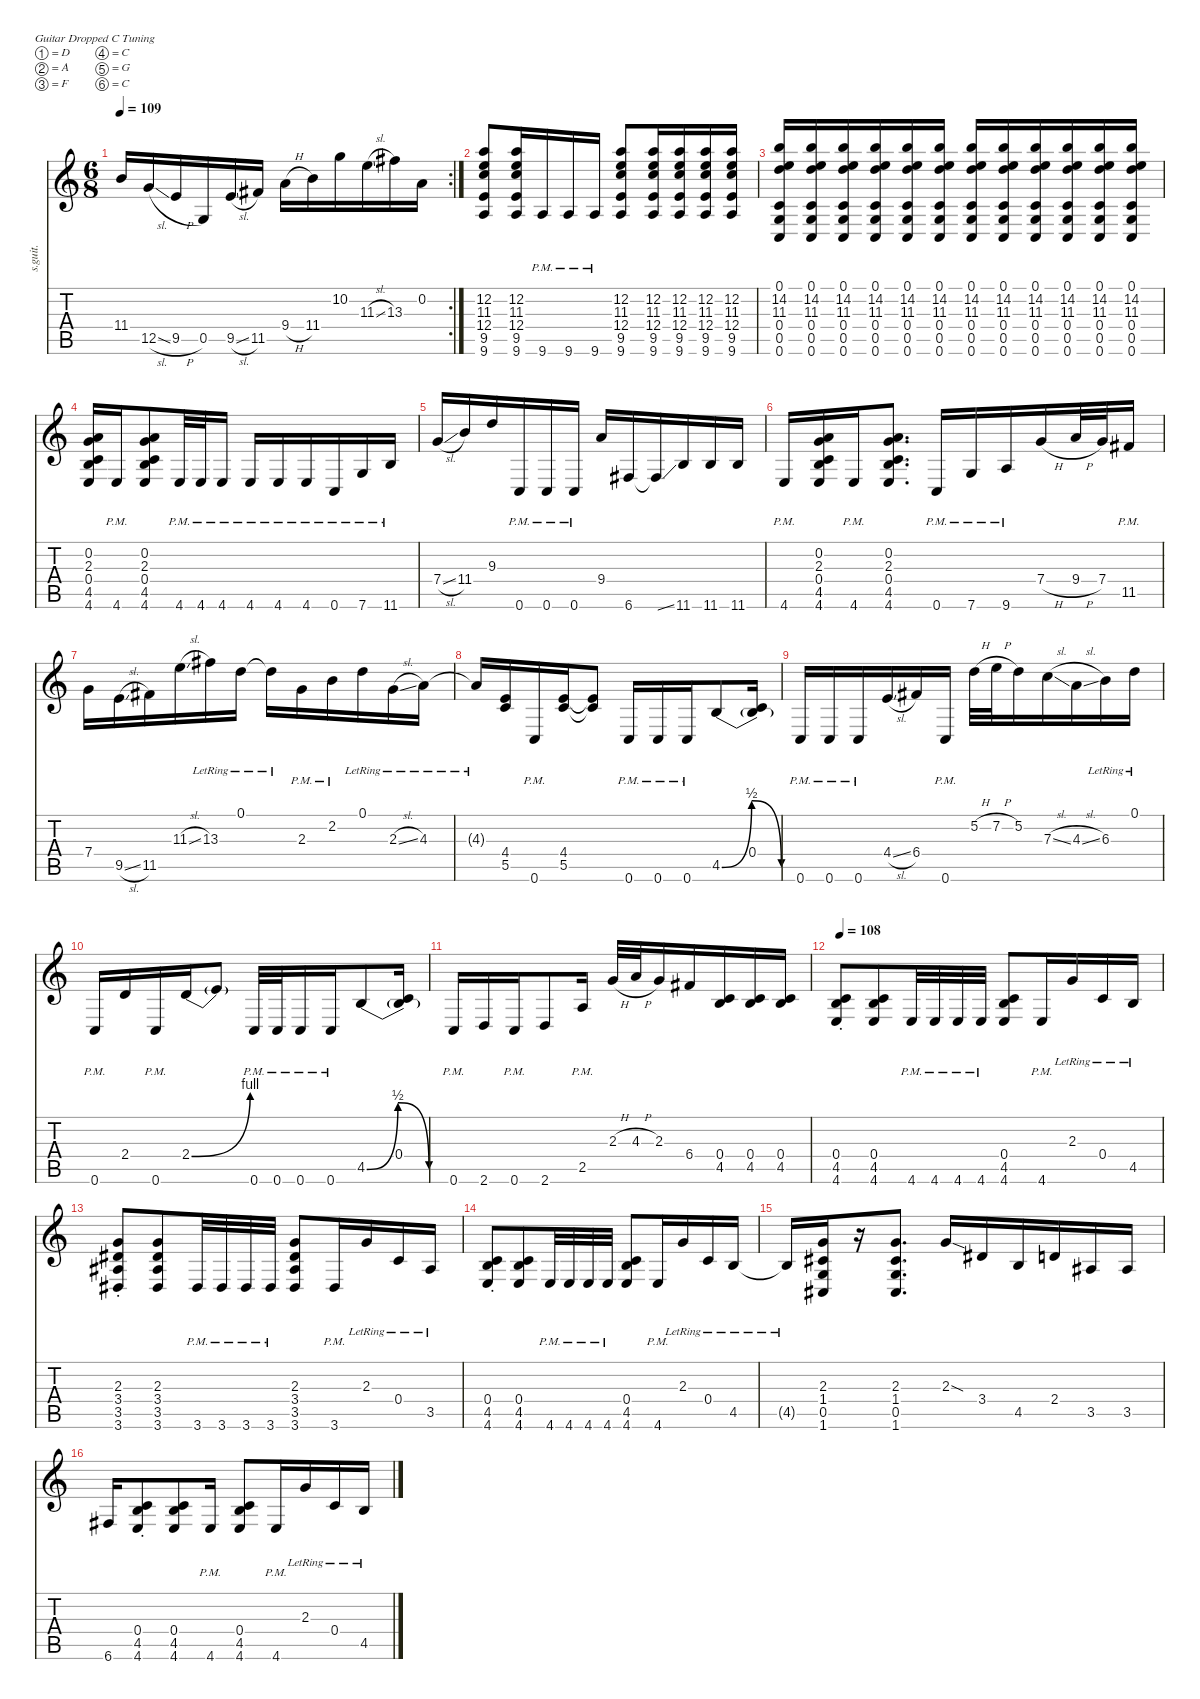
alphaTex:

\defaultSystemsLayout 4
\hideDynamics
\bracketExtendMode nobrackets
\track ("Rhythm 1" "s.guit.") {instrument distortionguitar}
\staff {score tabs}
\tuning (D4 A3 F3 C3 G2 C2)
\rc 2
\ts (6 8)
\tempo 109
\clef g2
\ks c
11.4.16{lyrics (0 "") lyrics (1 "") lyrics (2 "") lyrics (3 "") lyrics (4 "") dy mf} 12.5{sl}.16{lyrics (0 "") lyrics (1 "") lyrics (2 "") lyrics (3 "") lyrics (4 "")} 9.5{h}.16{lyrics (0 "") lyrics (1 "") lyrics (2 "") lyrics (3 "") lyrics (4 "")} 0.5.16{lyrics (0 "") lyrics (1 "") lyrics (2 "") lyrics (3 "") lyrics (4 "")} 9.5{sl}.16{lyrics (0 "") lyrics (1 "") lyrics (2 "") lyrics (3 "") lyrics (4 "")} 11.5{acc #}.16{lyrics (0 "") lyrics (1 "") lyrics (2 "") lyrics (3 "") lyrics (4 "")} 9.4{h}.16{lyrics (0 "") lyrics (1 "") lyrics (2 "") lyrics (3 "") lyrics (4 "")} 11.4.16{lyrics (0 "") lyrics (1 "") lyrics (2 "") lyrics (3 "") lyrics (4 "")} 10.2.16{lyrics (0 "") lyrics (1 "") lyrics (2 "") lyrics (3 "") lyrics (4 "")} 11.3{sl}.16{lyrics (0 "") lyrics (1 "") lyrics (2 "") lyrics (3 "") lyrics (4 "")} 13.3{acc #}.16{lyrics (0 "") lyrics (1 "") lyrics (2 "") lyrics (3 "") lyrics (4 "")} 0.2.16{lyrics (0 "") lyrics (1 "") lyrics (2 "") lyrics (3 "") lyrics (4 "")} |
(12.2 11.3 12.4 9.5 9.6).8{lyrics (0 "") lyrics (1 "") lyrics (2 "") lyrics (3 "") lyrics (4 "")} (12.2 11.3 12.4 9.5 9.6).16{lyrics (0 "") lyrics (1 "") lyrics (2 "") lyrics (3 "") lyrics (4 "")} 9.6{pm}.16{lyrics (0 "") lyrics (1 "") lyrics (2 "") lyrics (3 "") lyrics (4 "")} 9.6{pm}.16{lyrics (0 "") lyrics (1 "") lyrics (2 "") lyrics (3 "") lyrics (4 "")} 9.6{pm}.16{lyrics (0 "") lyrics (1 "") lyrics (2 "") lyrics (3 "") lyrics (4 "")} (12.2 11.3 12.4 9.5 9.6).8{lyrics (0 "") lyrics (1 "") lyrics (2 "") lyrics (3 "") lyrics (4 "")} (12.2 11.3 12.4 9.5 9.6).16{lyrics (0 "") lyrics (1 "") lyrics (2 "") lyrics (3 "") lyrics (4 "")} (12.2 11.3 12.4 9.5 9.6).16{lyrics (0 "") lyrics (1 "") lyrics (2 "") lyrics (3 "") lyrics (4 "")} (12.2 11.3 12.4 9.5 9.6).16{lyrics (0 "") lyrics (1 "") lyrics (2 "") lyrics (3 "") lyrics (4 "")} (12.2 11.3 12.4 9.5 9.6).16{lyrics (0 "") lyrics (1 "") lyrics (2 "") lyrics (3 "") lyrics (4 "")} |
(0.1 14.2 11.3 0.4 0.5 0.6).16{lyrics (0 "") lyrics (1 "") lyrics (2 "") lyrics (3 "") lyrics (4 "")} (0.1 14.2 11.3 0.4 0.5 0.6).16{lyrics (0 "") lyrics (1 "") lyrics (2 "") lyrics (3 "") lyrics (4 "")} (0.1 14.2 11.3 0.4 0.5 0.6).16{lyrics (0 "") lyrics (1 "") lyrics (2 "") lyrics (3 "") lyrics (4 "")} (0.1 14.2 11.3 0.4 0.5 0.6).16{lyrics (0 "") lyrics (1 "") lyrics (2 "") lyrics (3 "") lyrics (4 "")} (0.1 14.2 11.3 0.4 0.5 0.6).16{lyrics (0 "") lyrics (1 "") lyrics (2 "") lyrics (3 "") lyrics (4 "")} (0.1 14.2 11.3 0.4 0.5 0.6).16{lyrics (0 "") lyrics (1 "") lyrics (2 "") lyrics (3 "") lyrics (4 "")} (0.1 14.2 11.3 0.4 0.5 0.6).16{lyrics (0 "") lyrics (1 "") lyrics (2 "") lyrics (3 "") lyrics (4 "")} (0.1 14.2 11.3 0.4 0.5 0.6).16{lyrics (0 "") lyrics (1 "") lyrics (2 "") lyrics (3 "") lyrics (4 "")} (0.1 14.2 11.3 0.4 0.5 0.6).16{lyrics (0 "") lyrics (1 "") lyrics (2 "") lyrics (3 "") lyrics (4 "")} (0.1 14.2 11.3 0.4 0.5 0.6).16{lyrics (0 "") lyrics (1 "") lyrics (2 "") lyrics (3 "") lyrics (4 "")} (0.1 14.2 11.3 0.4 0.5 0.6).16{lyrics (0 "") lyrics (1 "") lyrics (2 "") lyrics (3 "") lyrics (4 "")} (0.1 14.2 11.3 0.4 0.5 0.6).16{lyrics (0 "") lyrics (1 "") lyrics (2 "") lyrics (3 "") lyrics (4 "")} |
(0.2 2.3 0.4 4.5 4.6).16{lyrics (0 "") lyrics (1 "") lyrics (2 "") lyrics (3 "") lyrics (4 "")} 4.6{pm}.16{lyrics (0 "") lyrics (1 "") lyrics (2 "") lyrics (3 "") lyrics (4 "")} (0.2 2.3 0.4 4.5 4.6).8{lyrics (0 "") lyrics (1 "") lyrics (2 "") lyrics (3 "") lyrics (4 "")} 4.6{pm}.32{lyrics (0 "") lyrics (1 "") lyrics (2 "") lyrics (3 "") lyrics (4 "")} 4.6{pm}.32{lyrics (0 "") lyrics (1 "") lyrics (2 "") lyrics (3 "") lyrics (4 "")} 4.6{pm}.16{lyrics (0 "") lyrics (1 "") lyrics (2 "") lyrics (3 "") lyrics (4 "")} 4.6{pm}.16{lyrics (0 "") lyrics (1 "") lyrics (2 "") lyrics (3 "") lyrics (4 "")} 4.6{pm}.16{lyrics (0 "") lyrics (1 "") lyrics (2 "") lyrics (3 "") lyrics (4 "")} 4.6{pm}.16{lyrics (0 "") lyrics (1 "") lyrics (2 "") lyrics (3 "") lyrics (4 "")} 0.6{pm}.16{lyrics (0 "") lyrics (1 "") lyrics (2 "") lyrics (3 "") lyrics (4 "")} 7.6{pm}.16{lyrics (0 "") lyrics (1 "") lyrics (2 "") lyrics (3 "") lyrics (4 "")} 11.6{pm}.16{lyrics (0 "") lyrics (1 "") lyrics (2 "") lyrics (3 "") lyrics (4 "")} |
7.4{sl}.16{lyrics (0 "") lyrics (1 "") lyrics (2 "") lyrics (3 "") lyrics (4 "")} 11.4.16{lyrics (0 "") lyrics (1 "") lyrics (2 "") lyrics (3 "") lyrics (4 "")} 9.3.16{lyrics (0 "") lyrics (1 "") lyrics (2 "") lyrics (3 "") lyrics (4 "")} 0.6{pm}.16{lyrics (0 "") lyrics (1 "") lyrics (2 "") lyrics (3 "") lyrics (4 "")} 0.6{pm}.16{lyrics (0 "") lyrics (1 "") lyrics (2 "") lyrics (3 "") lyrics (4 "")} 0.6{pm}.16{lyrics (0 "") lyrics (1 "") lyrics (2 "") lyrics (3 "") lyrics (4 "")} 9.4.16{lyrics (0 "") lyrics (1 "") lyrics (2 "") lyrics (3 "") lyrics (4 "")} 6.6{acc #}.16{lyrics (0 "") lyrics (1 "") lyrics (2 "") lyrics (3 "") lyrics (4 "")} 6.6{ss t acc #}.16{lyrics (0 "") lyrics (1 "") lyrics (2 "") lyrics (3 "") lyrics (4 "")} 11.6.16{lyrics (0 "") lyrics (1 "") lyrics (2 "") lyrics (3 "") lyrics (4 "")} 11.6.16{lyrics (0 "") lyrics (1 "") lyrics (2 "") lyrics (3 "") lyrics (4 "")} 11.6.16{lyrics (0 "") lyrics (1 "") lyrics (2 "") lyrics (3 "") lyrics (4 "")} |
4.6{pm}.16{lyrics (0 "") lyrics (1 "") lyrics (2 "") lyrics (3 "") lyrics (4 "")} (0.2 2.3 0.4 4.5 4.6).16{lyrics (0 "") lyrics (1 "") lyrics (2 "") lyrics (3 "") lyrics (4 "")} 4.6{pm}.16{lyrics (0 "") lyrics (1 "") lyrics (2 "") lyrics (3 "") lyrics (4 "")} (0.2 2.3 0.4 4.5 4.6).8{d lyrics (0 "") lyrics (1 "") lyrics (2 "") lyrics (3 "") lyrics (4 "")} 0.6{pm}.16{lyrics (0 "") lyrics (1 "") lyrics (2 "") lyrics (3 "") lyrics (4 "")} 7.6{pm}.16{lyrics (0 "") lyrics (1 "") lyrics (2 "") lyrics (3 "") lyrics (4 "")} 9.6{pm}.16{lyrics (0 "") lyrics (1 "") lyrics (2 "") lyrics (3 "") lyrics (4 "")} 7.4{h}.16{lyrics (0 "") lyrics (1 "") lyrics (2 "") lyrics (3 "") lyrics (4 "")} 9.4{h}.32{lyrics (0 "") lyrics (1 "") lyrics (2 "") lyrics (3 "") lyrics (4 "")} 7.4.32{lyrics (0 "") lyrics (1 "") lyrics (2 "") lyrics (3 "") lyrics (4 "")} 11.5{pm acc #}.16{lyrics (0 "") lyrics (1 "") lyrics (2 "") lyrics (3 "") lyrics (4 "")} |
7.4.16{lyrics (0 "") lyrics (1 "") lyrics (2 "") lyrics (3 "") lyrics (4 "")} 9.5{sl}.16{lyrics (0 "") lyrics (1 "") lyrics (2 "") lyrics (3 "") lyrics (4 "")} 11.5{acc #}.16{lyrics (0 "") lyrics (1 "") lyrics (2 "") lyrics (3 "") lyrics (4 "")} 11.3{sl}.16{lyrics (0 "") lyrics (1 "") lyrics (2 "") lyrics (3 "") lyrics (4 "")} 13.3{lr acc #}.16{lyrics (0 "") lyrics (1 "") lyrics (2 "") lyrics (3 "") lyrics (4 "")} 0.1{lr}.16{lyrics (0 "") lyrics (1 "") lyrics (2 "") lyrics (3 "") lyrics (4 "")} 0.1{lr t}.16{lyrics (0 "") lyrics (1 "") lyrics (2 "") lyrics (3 "") lyrics (4 "")} 2.3{pm}.16{lyrics (0 "") lyrics (1 "") lyrics (2 "") lyrics (3 "") lyrics (4 "")} 2.2{pm}.16{lyrics (0 "") lyrics (1 "") lyrics (2 "") lyrics (3 "") lyrics (4 "")} 0.1{lr}.16{lyrics (0 "") lyrics (1 "") lyrics (2 "") lyrics (3 "") lyrics (4 "")} 2.3{sl lr}.16{lyrics (0 "") lyrics (1 "") lyrics (2 "") lyrics (3 "") lyrics (4 "")} 4.3{lr}.16{lyrics (0 "") lyrics (1 "") lyrics (2 "") lyrics (3 "") lyrics (4 "")} |
4.3{lr t}.16{lyrics (0 "") lyrics (1 "") lyrics (2 "") lyrics (3 "") lyrics (4 "")} (4.4 5.5).16{lyrics (0 "") lyrics (1 "") lyrics (2 "") lyrics (3 "") lyrics (4 "")} 0.6{pm}.16{lyrics (0 "") lyrics (1 "") lyrics (2 "") lyrics (3 "") lyrics (4 "")} (4.4 5.5).16{lyrics (0 "") lyrics (1 "") lyrics (2 "") lyrics (3 "") lyrics (4 "")} (4.4{t} 5.5{t}).8{lyrics (0 "") lyrics (1 "") lyrics (2 "") lyrics (3 "") lyrics (4 "")} 0.6{pm}.16{lyrics (0 "") lyrics (1 "") lyrics (2 "") lyrics (3 "") lyrics (4 "")} 0.6{pm}.16{lyrics (0 "") lyrics (1 "") lyrics (2 "") lyrics (3 "") lyrics (4 "")} 0.6{pm}.16{lyrics (0 "") lyrics (1 "") lyrics (2 "") lyrics (3 "") lyrics (4 "")} 4.5{be (bendrelease 0 0 30 2 30 2 60 0)}.8{lyrics (0 "") lyrics (1 "") lyrics (2 "") lyrics (3 "") lyrics (4 "")} (0.4 4.5{t}).16{lyrics (0 "") lyrics (1 "") lyrics (2 "") lyrics (3 "") lyrics (4 "")} |
0.6{pm}.16{lyrics (0 "") lyrics (1 "") lyrics (2 "") lyrics (3 "") lyrics (4 "")} 0.6{pm}.16{lyrics (0 "") lyrics (1 "") lyrics (2 "") lyrics (3 "") lyrics (4 "")} 0.6{pm}.16{lyrics (0 "") lyrics (1 "") lyrics (2 "") lyrics (3 "") lyrics (4 "")} 4.4{sl}.16{lyrics (0 "") lyrics (1 "") lyrics (2 "") lyrics (3 "") lyrics (4 "")} 6.4{acc #}.16{lyrics (0 "") lyrics (1 "") lyrics (2 "") lyrics (3 "") lyrics (4 "")} 0.6{pm}.16{lyrics (0 "") lyrics (1 "") lyrics (2 "") lyrics (3 "") lyrics (4 "")} 5.2{h}.32{lyrics (0 "") lyrics (1 "") lyrics (2 "") lyrics (3 "") lyrics (4 "")} 7.2{h}.32{lyrics (0 "") lyrics (1 "") lyrics (2 "") lyrics (3 "") lyrics (4 "")} 5.2.16{lyrics (0 "") lyrics (1 "") lyrics (2 "") lyrics (3 "") lyrics (4 "")} 7.3{sl}.16{lyrics (0 "") lyrics (1 "") lyrics (2 "") lyrics (3 "") lyrics (4 "")} 4.3{sl}.16{lyrics (0 "") lyrics (1 "") lyrics (2 "") lyrics (3 "") lyrics (4 "")} 6.3{lr}.16{lyrics (0 "") lyrics (1 "") lyrics (2 "") lyrics (3 "") lyrics (4 "")} 0.1{lr}.16{lyrics (0 "") lyrics (1 "") lyrics (2 "") lyrics (3 "") lyrics (4 "")} |
0.6{pm}.16{lyrics (0 "") lyrics (1 "") lyrics (2 "") lyrics (3 "") lyrics (4 "")} 2.4.16{lyrics (0 "") lyrics (1 "") lyrics (2 "") lyrics (3 "") lyrics (4 "")} 0.6{pm}.16{lyrics (0 "") lyrics (1 "") lyrics (2 "") lyrics (3 "") lyrics (4 "")} 2.4{be (bend 0 0 60 4)}.16{lyrics (0 "") lyrics (1 "") lyrics (2 "") lyrics (3 "") lyrics (4 "")} 2.4{t}.8{lyrics (0 "") lyrics (1 "") lyrics (2 "") lyrics (3 "") lyrics (4 "")} 0.6{pm}.32{lyrics (0 "") lyrics (1 "") lyrics (2 "") lyrics (3 "") lyrics (4 "")} 0.6{pm}.32{lyrics (0 "") lyrics (1 "") lyrics (2 "") lyrics (3 "") lyrics (4 "")} 0.6{pm}.16{lyrics (0 "") lyrics (1 "") lyrics (2 "") lyrics (3 "") lyrics (4 "")} 0.6{pm}.16{lyrics (0 "") lyrics (1 "") lyrics (2 "") lyrics (3 "") lyrics (4 "")} 4.5{be (bendrelease 0 0 30 2 30 2 60 0)}.8{lyrics (0 "") lyrics (1 "") lyrics (2 "") lyrics (3 "") lyrics (4 "")} (0.4 4.5{t}).16{lyrics (0 "") lyrics (1 "") lyrics (2 "") lyrics (3 "") lyrics (4 "")} |
0.6{pm}.16{lyrics (0 "") lyrics (1 "") lyrics (2 "") lyrics (3 "") lyrics (4 "")} 2.6.16{lyrics (0 "") lyrics (1 "") lyrics (2 "") lyrics (3 "") lyrics (4 "")} 0.6{pm}.16{lyrics (0 "") lyrics (1 "") lyrics (2 "") lyrics (3 "") lyrics (4 "")} 2.6.8{lyrics (0 "") lyrics (1 "") lyrics (2 "") lyrics (3 "") lyrics (4 "")} 2.5{pm}.16{lyrics (0 "") lyrics (1 "") lyrics (2 "") lyrics (3 "") lyrics (4 "")} 2.3{h}.32{lyrics (0 "") lyrics (1 "") lyrics (2 "") lyrics (3 "") lyrics (4 "")} 4.3{h}.32{lyrics (0 "") lyrics (1 "") lyrics (2 "") lyrics (3 "") lyrics (4 "")} 2.3.16{lyrics (0 "") lyrics (1 "") lyrics (2 "") lyrics (3 "") lyrics (4 "")} 6.4{acc #}.16{lyrics (0 "") lyrics (1 "") lyrics (2 "") lyrics (3 "") lyrics (4 "")} (0.4 4.5).16{lyrics (0 "") lyrics (1 "") lyrics (2 "") lyrics (3 "") lyrics (4 "")} (0.4 4.5).16{lyrics (0 "") lyrics (1 "") lyrics (2 "") lyrics (3 "") lyrics (4 "")} (0.4 4.5).16{lyrics (0 "") lyrics (1 "") lyrics (2 "") lyrics (3 "") lyrics (4 "")} |
\tempo 108
(0.4{st} 4.5{st} 4.6{st}).8{lyrics (0 "") lyrics (1 "") lyrics (2 "") lyrics (3 "") lyrics (4 "")} (0.4 4.5 4.6).8{lyrics (0 "") lyrics (1 "") lyrics (2 "") lyrics (3 "") lyrics (4 "")} 4.6{pm}.32{lyrics (0 "") lyrics (1 "") lyrics (2 "") lyrics (3 "") lyrics (4 "")} 4.6{pm}.32{lyrics (0 "") lyrics (1 "") lyrics (2 "") lyrics (3 "") lyrics (4 "")} 4.6{pm}.32{lyrics (0 "") lyrics (1 "") lyrics (2 "") lyrics (3 "") lyrics (4 "")} 4.6{pm}.32{lyrics (0 "") lyrics (1 "") lyrics (2 "") lyrics (3 "") lyrics (4 "")} (0.4 4.5 4.6).8{lyrics (0 "") lyrics (1 "") lyrics (2 "") lyrics (3 "") lyrics (4 "")} 4.6{pm}.16{lyrics (0 "") lyrics (1 "") lyrics (2 "") lyrics (3 "") lyrics (4 "")} 2.3{lr}.16{lyrics (0 "") lyrics (1 "") lyrics (2 "") lyrics (3 "") lyrics (4 "")} 0.4{lr}.16{lyrics (0 "") lyrics (1 "") lyrics (2 "") lyrics (3 "") lyrics (4 "")} 4.5{lr}.16{lyrics (0 "") lyrics (1 "") lyrics (2 "") lyrics (3 "") lyrics (4 "")} |
(2.3{st} 3.4{st acc #} 3.5{st acc #} 3.6{st acc #}).8{lyrics (0 "") lyrics (1 "") lyrics (2 "") lyrics (3 "") lyrics (4 "")} (2.3 3.4{acc #} 3.5{acc #} 3.6{acc #}).8{lyrics (0 "") lyrics (1 "") lyrics (2 "") lyrics (3 "") lyrics (4 "")} 3.6{pm acc #}.32{lyrics (0 "") lyrics (1 "") lyrics (2 "") lyrics (3 "") lyrics (4 "")} 3.6{pm acc #}.32{lyrics (0 "") lyrics (1 "") lyrics (2 "") lyrics (3 "") lyrics (4 "")} 3.6{pm acc #}.32{lyrics (0 "") lyrics (1 "") lyrics (2 "") lyrics (3 "") lyrics (4 "")} 3.6{pm acc #}.32{lyrics (0 "") lyrics (1 "") lyrics (2 "") lyrics (3 "") lyrics (4 "")} (2.3 3.4{acc #} 3.5{acc #} 3.6{acc #}).8{lyrics (0 "") lyrics (1 "") lyrics (2 "") lyrics (3 "") lyrics (4 "")} 3.6{pm acc #}.16{lyrics (0 "") lyrics (1 "") lyrics (2 "") lyrics (3 "") lyrics (4 "")} 2.3{lr}.16{lyrics (0 "") lyrics (1 "") lyrics (2 "") lyrics (3 "") lyrics (4 "")} 0.4{lr}.16{lyrics (0 "") lyrics (1 "") lyrics (2 "") lyrics (3 "") lyrics (4 "")} 3.5{lr acc #}.16{lyrics (0 "") lyrics (1 "") lyrics (2 "") lyrics (3 "") lyrics (4 "")} |
(0.4{st} 4.5{st} 4.6{st}).8{lyrics (0 "") lyrics (1 "") lyrics (2 "") lyrics (3 "") lyrics (4 "")} (0.4 4.5 4.6).8{lyrics (0 "") lyrics (1 "") lyrics (2 "") lyrics (3 "") lyrics (4 "")} 4.6{pm}.32{lyrics (0 "") lyrics (1 "") lyrics (2 "") lyrics (3 "") lyrics (4 "")} 4.6{pm}.32{lyrics (0 "") lyrics (1 "") lyrics (2 "") lyrics (3 "") lyrics (4 "")} 4.6{pm}.32{lyrics (0 "") lyrics (1 "") lyrics (2 "") lyrics (3 "") lyrics (4 "")} 4.6{pm}.32{lyrics (0 "") lyrics (1 "") lyrics (2 "") lyrics (3 "") lyrics (4 "")} (0.4 4.5 4.6).8{lyrics (0 "") lyrics (1 "") lyrics (2 "") lyrics (3 "") lyrics (4 "")} 4.6{pm}.16{lyrics (0 "") lyrics (1 "") lyrics (2 "") lyrics (3 "") lyrics (4 "")} 2.3{lr}.16{lyrics (0 "") lyrics (1 "") lyrics (2 "") lyrics (3 "") lyrics (4 "")} 0.4{lr}.16{lyrics (0 "") lyrics (1 "") lyrics (2 "") lyrics (3 "") lyrics (4 "")} 4.5{lr}.16{lyrics (0 "") lyrics (1 "") lyrics (2 "") lyrics (3 "") lyrics (4 "")} |
4.5{lr t}.16{lyrics (0 "") lyrics (1 "") lyrics (2 "") lyrics (3 "") lyrics (4 "")} (2.3 1.4{acc #} 0.5 1.6{acc #}).16{lyrics (0 "") lyrics (1 "") lyrics (2 "") lyrics (3 "") lyrics (4 "")} r.16 (2.3 1.4{acc #} 0.5 1.6{acc #}).8{d lyrics (0 "") lyrics (1 "") lyrics (2 "") lyrics (3 "") lyrics (4 "")} 2.3{sod}.16{lyrics (0 "") lyrics (1 "") lyrics (2 "") lyrics (3 "") lyrics (4 "")} 3.4{acc #}.16{lyrics (0 "") lyrics (1 "") lyrics (2 "") lyrics (3 "") lyrics (4 "")} 4.5.16{lyrics (0 "") lyrics (1 "") lyrics (2 "") lyrics (3 "") lyrics (4 "")} 2.4.16{lyrics (0 "") lyrics (1 "") lyrics (2 "") lyrics (3 "") lyrics (4 "")} 3.5{acc #}.16{lyrics (0 "") lyrics (1 "") lyrics (2 "") lyrics (3 "") lyrics (4 "")} 3.5{acc #}.16{lyrics (0 "") lyrics (1 "") lyrics (2 "") lyrics (3 "") lyrics (4 "")} |
6.6{acc #}.16{lyrics (0 "") lyrics (1 "") lyrics (2 "") lyrics (3 "") lyrics (4 "")} (0.4{st} 4.5{st} 4.6{st}).8{lyrics (0 "") lyrics (1 "") lyrics (2 "") lyrics (3 "") lyrics (4 "")} (0.4 4.5 4.6).8{lyrics (0 "") lyrics (1 "") lyrics (2 "") lyrics (3 "") lyrics (4 "")} 4.6{pm}.16{lyrics (0 "") lyrics (1 "") lyrics (2 "") lyrics (3 "") lyrics (4 "")} (0.4 4.5 4.6).8{lyrics (0 "") lyrics (1 "") lyrics (2 "") lyrics (3 "") lyrics (4 "")} 4.6{pm}.16{lyrics (0 "") lyrics (1 "") lyrics (2 "") lyrics (3 "") lyrics (4 "")} 2.3{lr}.16{lyrics (0 "") lyrics (1 "") lyrics (2 "") lyrics (3 "") lyrics (4 "")} 0.4{lr}.16{lyrics (0 "") lyrics (1 "") lyrics (2 "") lyrics (3 "") lyrics (4 "")} 4.5{lr}.16{lyrics (0 "") lyrics (1 "") lyrics (2 "") lyrics (3 "") lyrics (4 "")}
